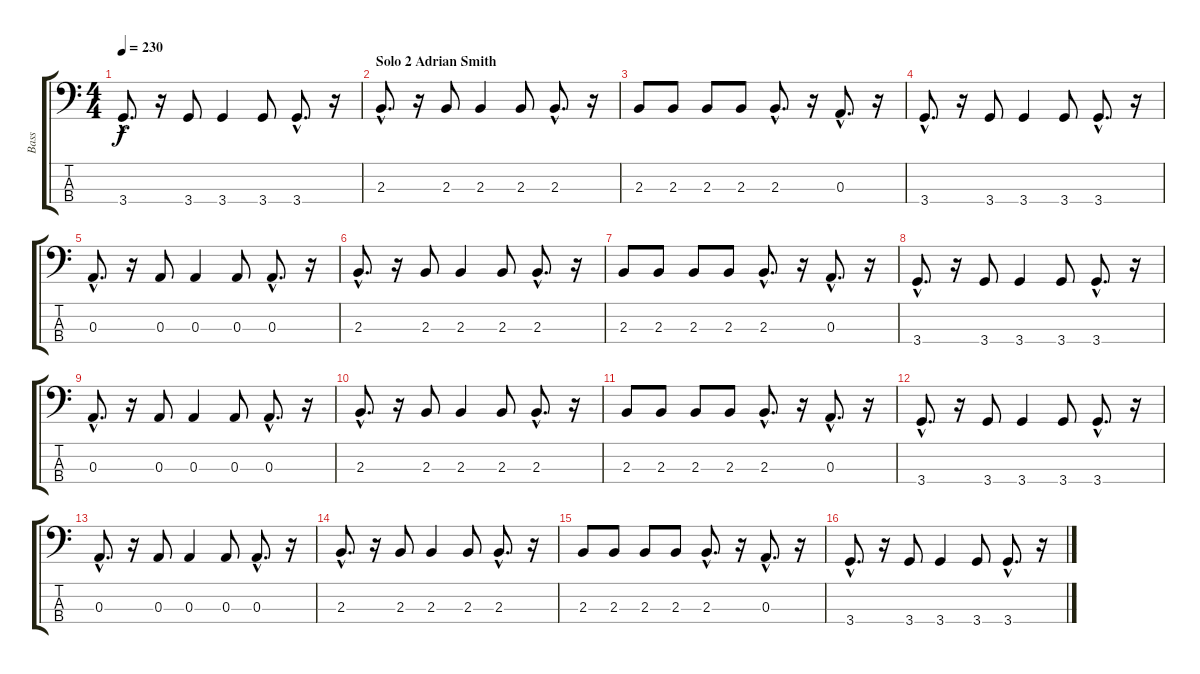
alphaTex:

\track ("Bass" "Bass") {instrument fretlessbass}
\staff {score tabs}
\tuning (G2 D2 A1 E1) {hide}
\ts (4 4)
\tempo 230
\clef f4
\ks c
3.4{hac}.8{d dy f} r.16 3.4.8 3.4.4 3.4.8 3.4{hac}.8{d} r.16 |
\section ("" "Solo 2 Adrian Smith")
2.3{hac}.8{d} r.16 2.3.8 2.3.4 2.3.8 2.3{hac}.8{d} r.16 |
2.3.8 2.3.8 2.3.8 2.3.8 2.3{hac}.8{d} r.16 0.3{hac}.8{d} r.16 |
3.4{hac}.8{d} r.16 3.4.8 3.4.4 3.4.8 3.4{hac}.8{d} r.16 |
0.3{hac}.8{d} r.16 0.3.8 0.3.4 0.3.8 0.3{hac}.8{d} r.16 |
2.3{hac}.8{d} r.16 2.3.8 2.3.4 2.3.8 2.3{hac}.8{d} r.16 |
2.3.8 2.3.8 2.3.8 2.3.8 2.3{hac}.8{d} r.16 0.3{hac}.8{d} r.16 |
3.4{hac}.8{d} r.16 3.4.8 3.4.4 3.4.8 3.4{hac}.8{d} r.16 |
0.3{hac}.8{d} r.16 0.3.8 0.3.4 0.3.8 0.3{hac}.8{d} r.16 |
2.3{hac}.8{d} r.16 2.3.8 2.3.4 2.3.8 2.3{hac}.8{d} r.16 |
2.3.8 2.3.8 2.3.8 2.3.8 2.3{hac}.8{d} r.16 0.3{hac}.8{d} r.16 |
3.4{hac}.8{d} r.16 3.4.8 3.4.4 3.4.8 3.4{hac}.8{d} r.16 |
0.3{hac}.8{d} r.16 0.3.8 0.3.4 0.3.8 0.3{hac}.8{d} r.16 |
2.3{hac}.8{d} r.16 2.3.8 2.3.4 2.3.8 2.3{hac}.8{d} r.16 |
2.3.8 2.3.8 2.3.8 2.3.8 2.3{hac}.8{d} r.16 0.3{hac}.8{d} r.16 |
3.4{hac}.8{d} r.16 3.4.8 3.4.4 3.4.8 3.4{hac}.8{d} r.16
